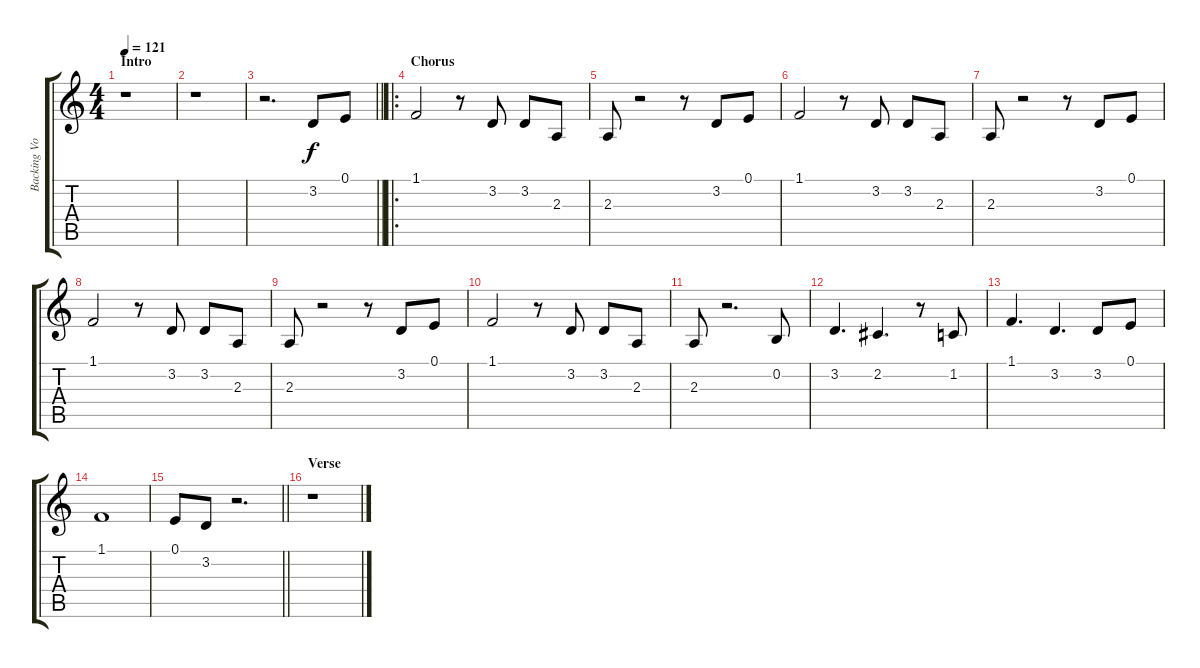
\track ("Backing Vocals" "Backing Vo") {instrument altosax}
\staff {score tabs}
\tuning (E4 B3 G3 D3 A2 E2) {hide}
\ts (4 4)
\section ("" "Intro")
\tempo 121
\clef g2
\ks c
r.1{dy f instrument altosax} |
r.1 |
\barLineRight lightlight
r.2{d} 3.2.8 0.1.8 |
\ro
\section ("" "Chorus")
1.1.2 r.8 3.2.8 3.2.8 2.3.8 |
2.3.8 r.2 r.8 3.2.8 0.1.8 |
1.1.2 r.8 3.2.8 3.2.8 2.3.8 |
2.3.8 r.2 r.8 3.2.8 0.1.8 |
1.1.2 r.8 3.2.8 3.2.8 2.3.8 |
2.3.8 r.2 r.8 3.2.8 0.1.8 |
1.1.2 r.8 3.2.8 3.2.8 2.3.8 |
2.3.8 r.2{d} 0.2.8 |
3.2.4{d} 2.2.4{d} r.8 1.2.8 |
1.1.4{d} 3.2.4{d} 3.2.8 0.1.8 |
1.1.1 |
\barLineRight lightlight
0.1.8 3.2.8 r.2{d} |
\section ("" "Verse")
r.1
